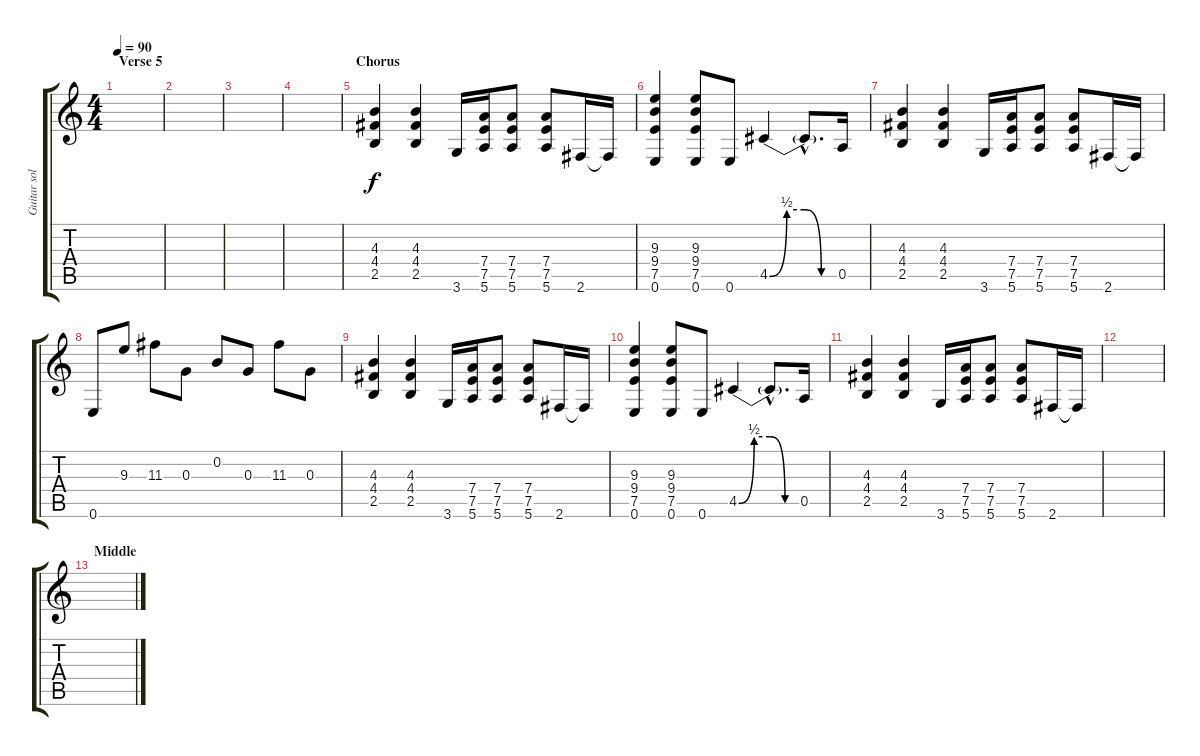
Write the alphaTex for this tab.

\track ("Guitar solo+fills" "Guitar sol") {instrument overdrivenguitar}
\staff {score tabs}
\tuning (E4 B3 G3 D3 A2 E2) {hide}
\ts (4 4)
\section ("" "Verse 5")
\tempo 90
\clef g2
\ks c
|
|
|
|
\section ("" "Chorus")
(4.3 4.4 2.5).4 (4.3 4.4 2.5).4 3.6.16 (7.4 7.5 5.6).16 (7.4 7.5 5.6).8 (7.4 7.5 5.6).8 2.6.16 2.6{t}.16 |
(9.3 9.4 7.5 0.6).4 (9.3 9.4 7.5 0.6).8 0.6.8 4.5{be (custom 0 0 15 2 30 2 45 0 60 0)}.4 4.5{hac t}.8{d} 0.5.16 |
(4.3 4.4 2.5).4 (4.3 4.4 2.5).4 3.6.16 (7.4 7.5 5.6).16 (7.4 7.5 5.6).8 (7.4 7.5 5.6).8 2.6.16 2.6{t}.16 |
0.6.8 9.3.8 11.3.8 0.3.8 0.2.8 0.3.8 11.3.8 0.3.8 |
(4.3 4.4 2.5).4 (4.3 4.4 2.5).4 3.6.16 (7.4 7.5 5.6).16 (7.4 7.5 5.6).8 (7.4 7.5 5.6).8 2.6.16 2.6{t}.16 |
(9.3 9.4 7.5 0.6).4 (9.3 9.4 7.5 0.6).8 0.6.8 4.5{be (custom 0 0 15 2 30 2 45 0 60 0)}.4 4.5{hac t}.8{d} 0.5.16 |
(4.3 4.4 2.5).4 (4.3 4.4 2.5).4 3.6.16 (7.4 7.5 5.6).16 (7.4 7.5 5.6).8 (7.4 7.5 5.6).8 2.6.16 2.6{t}.16 |
|
\section ("" "Middle")
